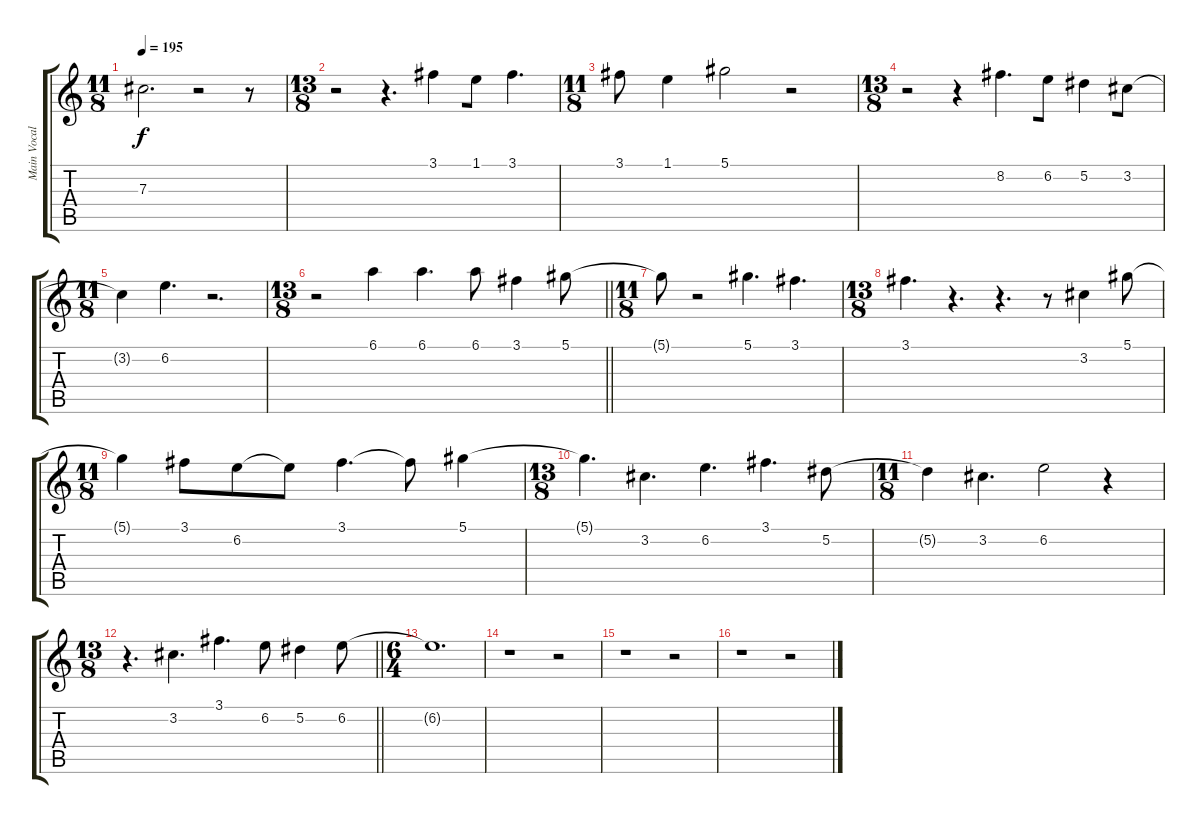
\track ("Main Vocals" "Main Vocal") {instrument electricguitarjazz bank 255}
\staff {score tabs}
\tuning (Eb4 Bb3 Gb3 Db3 Ab2 Db2) {hide}
\ts (11 8)
\tempo 195
\clef g2
\ks c
7.3{t}.2{d dy f} r.2 r.8 |
\ts (13 8)
r.2 r.4{d} 3.1.4{beam merge} 1.1.8 3.1.4{d} |
\ts (11 8)
3.1.8 1.1.4 5.1.2 r.2 |
\ts (13 8)
r.2{beam merge} r.4 8.2.4{d beam merge} 6.2.8 5.2.4{beam merge} 3.2.8 |
\ts (11 8)
3.2{t}.4 6.2.4{d beam merge} r.2{d} |
\ts (13 8)
\barLineRight lightlight
r.2 6.1.4 6.1.4{d} 6.1.8 3.1.4 5.1.8 |
\ts (11 8)
5.1{t}.8 r.2 5.1.4{d beam merge} 3.1.4{d} |
\ts (13 8)
3.1.4{d} r.4{d} r.4{d beam merge} r.8{beam merge} 3.2.4 5.1.8 |
\ts (11 8)
5.1{t}.4{beam merge} 3.1.8 6.2.8{beam merge} 6.2{t}.8 3.1.4{d} 3.1{t}.8 5.1.4 |
\ts (13 8)
5.1{t}.4{d beam merge} 3.2.4{d} 6.2.4{d beam merge} 3.1.4{d} 5.2.8 |
\ts (11 8)
5.2{t}.4 3.2.4{d beam merge} 6.2.2{beam merge} r.4 |
\ts (13 8)
\barLineRight lightlight
r.4{d} 3.2.4{d} 3.1.4{d} 6.2.8 5.2.4 6.2.8 |
\ts (6 4)
\section ("" "")
6.2{t}.1{d} |
r.1{beam merge} r.2 |
r.1 r.2 |
r.1 r.2
